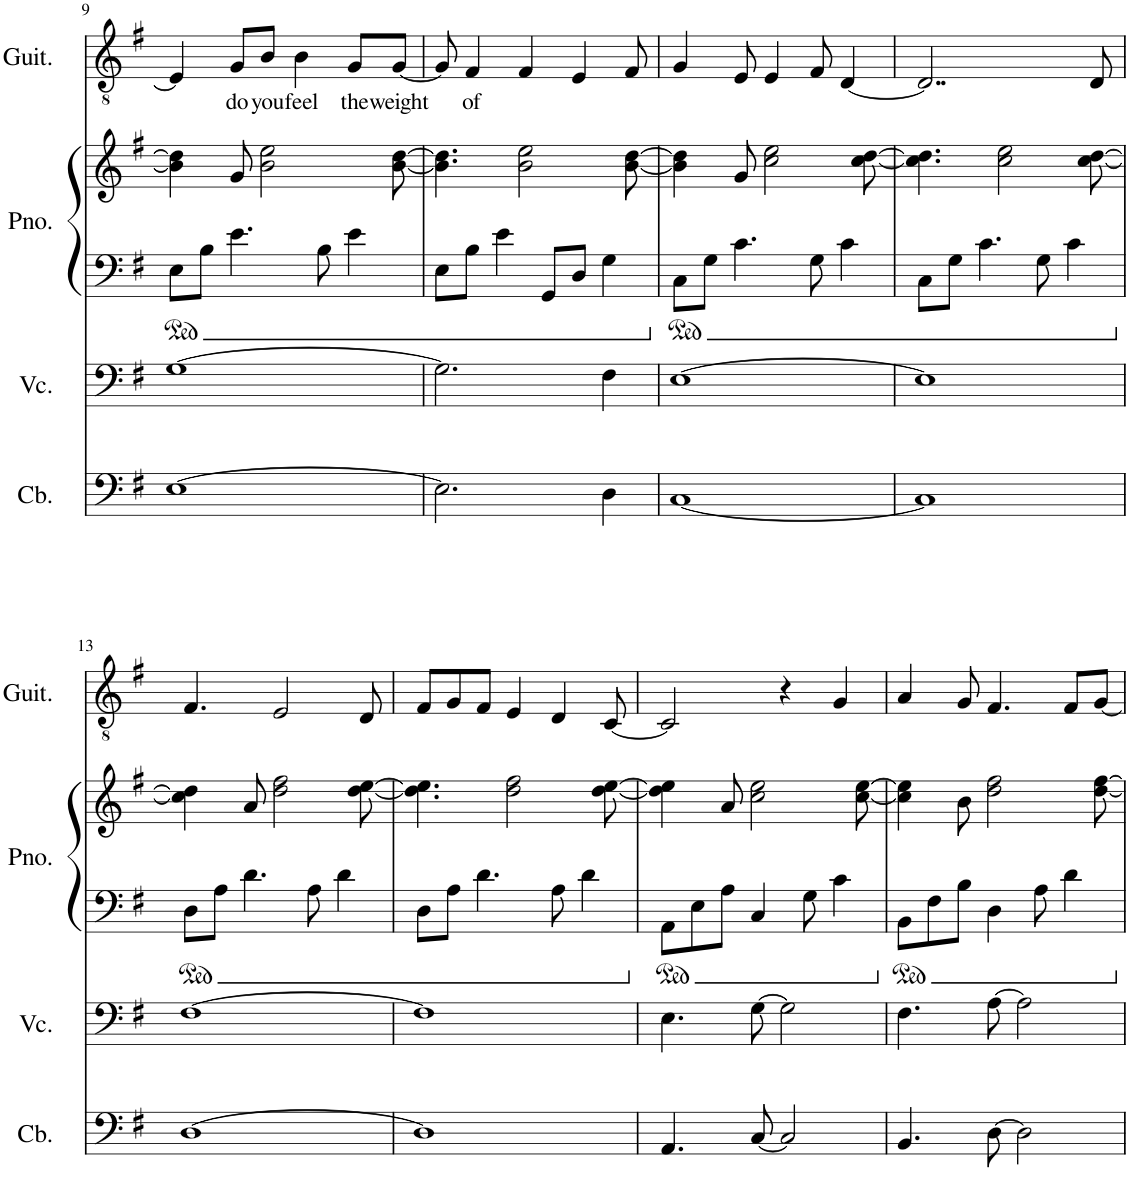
**kern	**kern	**kern	**kern	**kern	**text
*part4	*part3	*part2	*part2	*part1	*part1
*staff5	*staff4	*staff3	*staff2	*staff1	*staff1
*I"Contrabass	*I"Violoncello	*I"Piano	*	*I"Classical Guitar	*
*I'Cb.	*I'Vc.	*I'Pno.	*	*I'Guit.	*
!!LO:PB:g=z
*clefF4	*clefF4	*clefF4	*clefG2	*clefGv2	*
*Trd7c12	*	*	*	*	*
*k[f#]	*k[f#]	*k[f#]	*k[f#]	*k[f#]	*
*M4/4	*M4/4	*M4/4	*M4/4	*M4/4	*
=9	=9	=9	=9	=9	=9
[1E	[1G	8E\L	4b\] 4dd\]	4E/]	.
.	.	8B\J	.	.	.
!	!	!	!	!	!LO:LY:b
.	.	4.e\	8g/	8G/L	do
!	!	!	!	!	!LO:LY:b
.	.	.	2b\ 2ee\	8B/J	you
!	!	!	!	!	!LO:LY:b
.	.	.	.	4B\	feel
.	.	8B\	.	.	.
!	!	!	!	!	!LO:LY:b
.	.	4e\	.	8G/L	the
!	!	!	!	!	!LO:LY:b
.	.	.	[8b\ [8dd\	[8G/J	weight
=10	=10	=10	=10	=10	=10
2.E\]	2.G\]	8E\L	4.b\] 4.dd\]	8G/]	.
!	!	!	!	!	!LO:LY:b
.	.	8B\J	.	4F#/	of
.	.	4e\	.	.	.
.	.	.	2b\ 2ee\	4F#/	.
.	.	8GG/L	.	.	.
.	.	8D/J	.	4E/	.
4D\	4F#\	4G\	.	.	.
.	.	.	[8b\ [8dd\	8F#/	.
=11	=11	=11	=11	=11	=11
[1C	[1E	8C\L	4b\] 4dd\]	4G/	.
.	.	8G\J	.	.	.
.	.	4.c\	8g/	8E/	.
.	.	.	2cc\ 2ee\	4E/	.
.	.	8G\	.	8F#/	.
.	.	4c\	.	[4D/	.
.	.	.	[8cc\ [8dd\	.	.
=12	=12	=12	=12	=12	=12
1C]	1E]	8C\L	4.cc\] 4.dd\]	2..D/]	.
.	.	8G\J	.	.	.
.	.	4.c\	.	.	.
.	.	.	2cc\ 2ee\	.	.
.	.	8G\	.	.	.
.	.	4c\	.	.	.
.	.	.	[8cc\ [8dd\	8D/	.
!!LO:LB:g=z
=13	=13	=13	=13	=13	=13
[1D	[1F#	8D\L	4cc\] 4dd\]	4.F#/	.
.	.	8A\J	.	.	.
.	.	4.d\	8a/	.	.
.	.	.	2dd\ 2ff#\	2E/	.
.	.	8A\	.	.	.
.	.	4d\	.	.	.
.	.	.	[8dd\ [8ee\	8D/	.
=14	=14	=14	=14	=14	=14
1D]	1F#]	8D\L	4.dd\] 4.ee\]	8F#/L	.
.	.	8A\J	.	8G/	.
.	.	4.d\	.	8F#/J	.
.	.	.	2dd\ 2ff#\	4E/	.
.	.	8A\	.	4D/	.
.	.	4d\	.	.	.
.	.	.	[8dd\ [8ee\	[8C/	.
=15	=15	=15	=15	=15	=15
4.AA/	4.E\	8AA\L	4dd\] 4ee\]	2C/]	.
.	.	8E\	.	.	.
.	.	8A\J	8a/	.	.
[8C/	[8G\	4C/	2cc\ 2ee\	.	.
2C/]	2G\]	.	.	4r	.
.	.	8G\	.	.	.
.	.	4c\	.	4G/	.
.	.	.	[8cc\ [8ee\	.	.
=16	=16	=16	=16	=16	=16
4.BB/	4.F#\	8BB\L	4cc\] 4ee\]	4A/	.
.	.	8F#\	.	.	.
.	.	8B\J	8b\	8G/	.
[8D\	[8A\	4D\	2dd\ 2ff#\	4.F#/	.
2D\]	2A\]	.	.	.	.
.	.	8A\	.	.	.
.	.	4d\	.	8F#/L	.
.	.	.	[8dd\ [8ff#\	[8G/J	.
=	=	=	=	=	=
*-	*-	*-	*-	*-	*-
